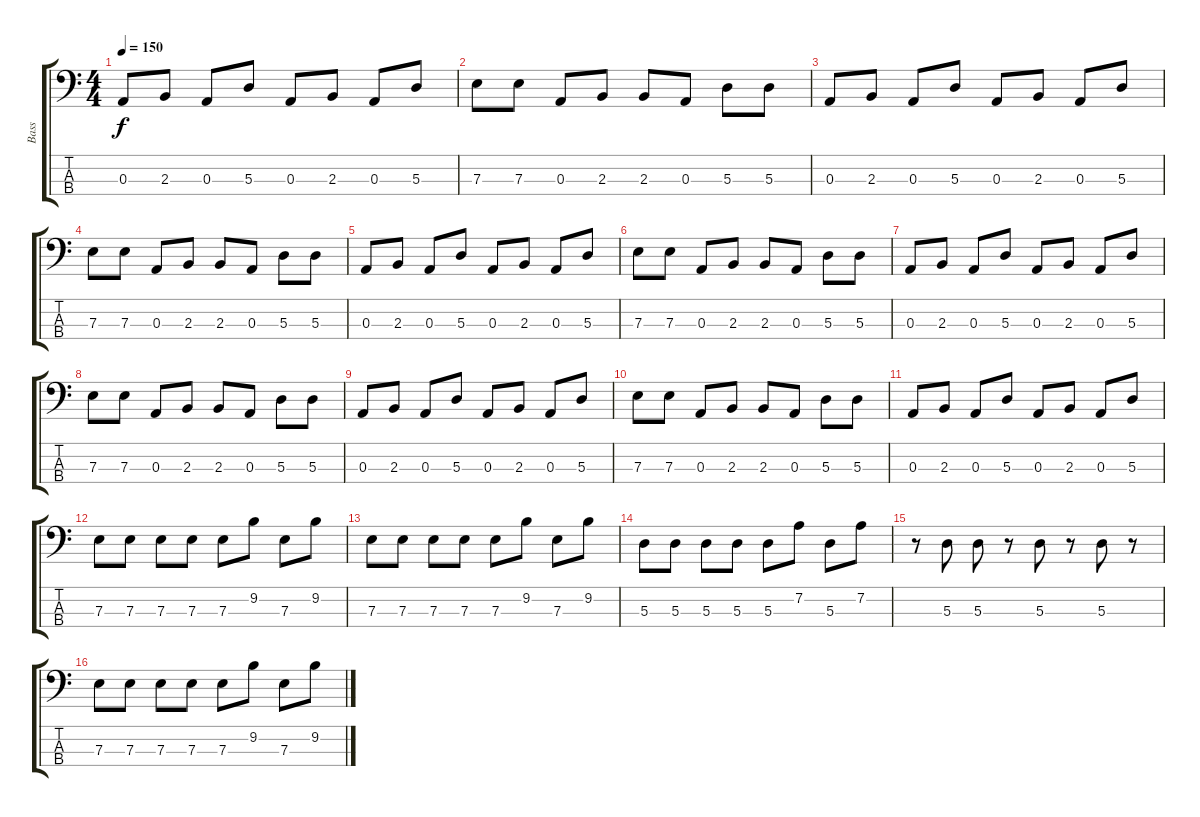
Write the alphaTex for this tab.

\track ("Bass" "Bass") {instrument electricbassfinger}
\staff {score tabs}
\tuning (G2 D2 A1 E1) {hide}
\ts (4 4)
\tempo 150
\clef f4
\ks c
0.3.8{dy f} 2.3.8 0.3.8 5.3.8 0.3.8 2.3.8 0.3.8 5.3.8 |
7.3.8 7.3.8 0.3.8 2.3.8 2.3.8 0.3.8 5.3.8 5.3.8 |
0.3.8 2.3.8 0.3.8 5.3.8 0.3.8 2.3.8 0.3.8 5.3.8 |
7.3.8 7.3.8 0.3.8 2.3.8 2.3.8 0.3.8 5.3.8 5.3.8 |
0.3.8 2.3.8 0.3.8 5.3.8 0.3.8 2.3.8 0.3.8 5.3.8 |
7.3.8 7.3.8 0.3.8 2.3.8 2.3.8 0.3.8 5.3.8 5.3.8 |
0.3.8 2.3.8 0.3.8 5.3.8 0.3.8 2.3.8 0.3.8 5.3.8 |
7.3.8 7.3.8 0.3.8 2.3.8 2.3.8 0.3.8 5.3.8 5.3.8 |
0.3.8 2.3.8 0.3.8 5.3.8 0.3.8 2.3.8 0.3.8 5.3.8 |
7.3.8 7.3.8 0.3.8 2.3.8 2.3.8 0.3.8 5.3.8 5.3.8 |
0.3.8 2.3.8 0.3.8 5.3.8 0.3.8 2.3.8 0.3.8 5.3.8 |
7.3.8 7.3.8 7.3.8 7.3.8 7.3.8 9.2.8 7.3.8 9.2.8 |
7.3.8 7.3.8 7.3.8 7.3.8 7.3.8 9.2.8 7.3.8 9.2.8 |
5.3.8 5.3.8 5.3.8 5.3.8 5.3.8 7.2.8 5.3.8 7.2.8 |
r.8 5.3.8 5.3.8 r.8 5.3.8 r.8 5.3.8 r.8 |
7.3.8 7.3.8 7.3.8 7.3.8 7.3.8 9.2.8 7.3.8 9.2.8
